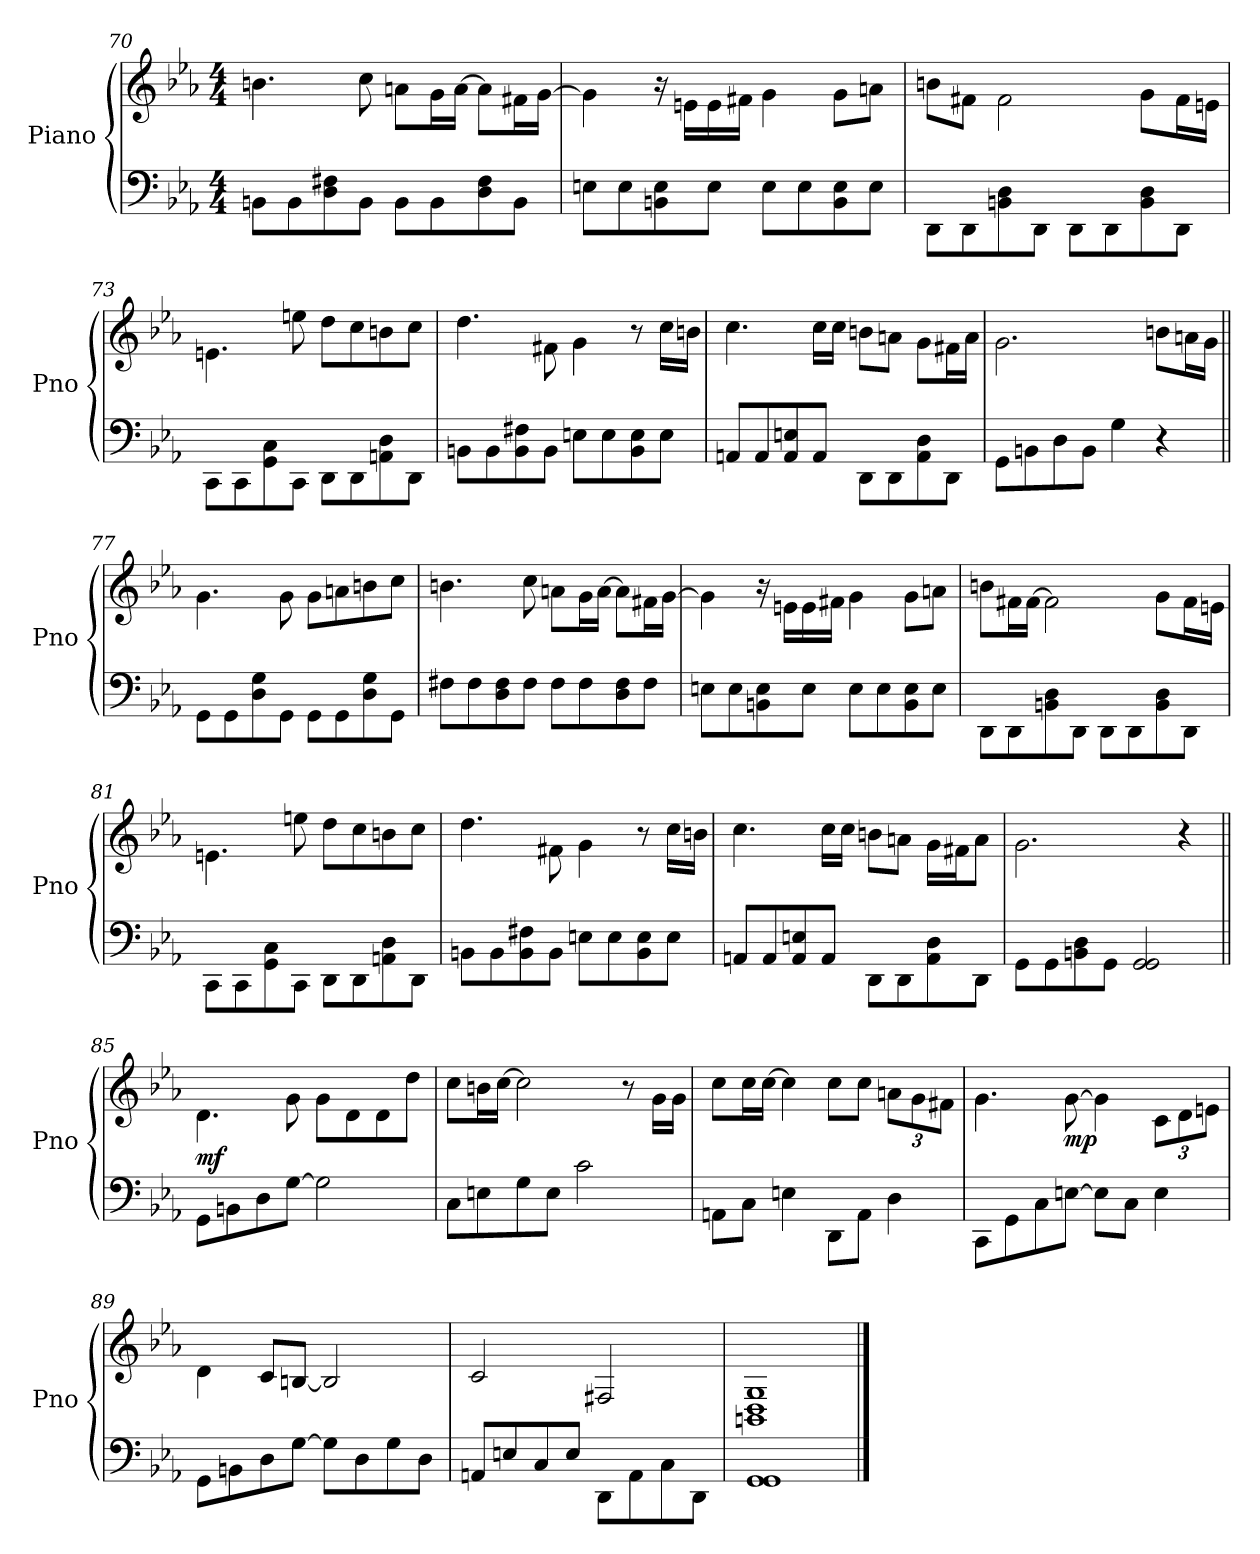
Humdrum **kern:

**kern	**dynam	**kern	**dynam
*part2	*part2	*part1	*part1
*staff2	*staff2	*staff1	*staff1
*I"Piano	*	*I"Piano	*
*I'Pno	*	*I'Pno	*
*clefF4	*	*clefG2	*
*k[b-e-a-]	*	*k[b-e-a-]	*
*M4/4	*	*M4/4	*
=70	=70	=70	=70
8BBn\L	.	4.bn\	.
8BB\	.	.	.
8D\ 8F#X\	.	.	.
8BB\J	.	8cc\	.
8BB\L	.	8an\L	.
8BB\	.	16g\L	.
.	.	[16a\JJ	.
8D\ 8F#\	.	8a\L]	.
8BB\J	.	16f#X\L	.
.	.	[16g\JJ	.
=71	=71	=71	=71
8En\L	.	4g\]	.
8E\	.	.	.
8BBn\ 8E\	.	16r	.
.	.	16en\LL	.
8E\J	.	16e\	.
.	.	16f#X\JJ	.
8E\L	.	4g\	.
8E\	.	.	.
8BB\ 8E\	.	8g\L	.
8E\J	.	8an\J	.
!!LO:PB:g=z
=72	=72	=72	=72
8DD\L	.	8bn\L	.
8DD\	.	8f#X\J	.
8BBn\ 8D\	.	2f#\	.
8DD\J	.	.	.
8DD\L	.	.	.
8DD\	.	.	.
8BB\ 8D\	.	8g\L	.
8DD\J	.	16f#\L	.
.	.	16en\JJ	.
=73	=73	=73	=73
8CC\L	.	4.en\	.
8CC\	.	.	.
8GG\ 8C\	.	.	.
8CC\J	.	8een\	.
8DD\L	.	8dd\L	.
8DD\	.	8cc\	.
8AAn\ 8D\	.	8bn\	.
8DD\J	.	8cc\J	.
=74	=74	=74	=74
8BBn\L	.	4.dd\	.
8BB\	.	.	.
8BB\ 8F#X\	.	.	.
8BB\J	.	8f#X\	.
8En\L	.	4g\	.
8E\	.	.	.
8BB\ 8E\	.	8r	.
8E\J	.	16cc\LL	.
.	.	16bn\JJ	.
!!LO:LB:g=z
=75	=75	=75	=75
8AAn/L	.	4.cc\	.
8AA/	.	.	.
8AA/ 8En/	.	.	.
8AA/J	.	16cc\LL	.
.	.	16cc\JJ	.
8DD\L	.	8bn\L	.
8DD\	.	8an\J	.
8AA\ 8D\	.	8g\L	.
8DD\J	.	16f#X\L	.
.	.	16a\JJ	.
=76	=76	=76	=76
8GG\L	.	2.g\	.
8BBn\	.	.	.
8D\	.	.	.
8BB\J	.	.	.
4G\	.	.	.
4r	.	8bn\L	.
.	.	16an\L	.
.	.	16g\JJ	.
=77||	=77||	=77||	=77||
8GG\L	.	4.g\	.
8GG\	.	.	.
8D\ 8G\	.	.	.
8GG\J	.	8g\	.
8GG\L	.	8g\L	.
8GG\	.	8an\	.
8D\ 8G\	.	8bn\	.
8GG\J	.	8cc\J	.
=78	=78	=78	=78
8F#X\L	.	4.bn\	.
8F#\	.	.	.
8D\ 8F#\	.	.	.
8F#\J	.	8cc\	.
8F#\L	.	8an\L	.
8F#\	.	16g\L	.
.	.	[16a\JJ	.
8D\ 8F#\	.	8a\L]	.
8F#\J	.	16f#X\L	.
.	.	[16g\JJ	.
!!LO:LB:g=z
=79	=79	=79	=79
8En\L	.	4g\]	.
8E\	.	.	.
8BBn\ 8E\	.	16r	.
.	.	16en\LL	.
8E\J	.	16e\	.
.	.	16f#X\JJ	.
8E\L	.	4g\	.
8E\	.	.	.
8BB\ 8E\	.	8g\L	.
8E\J	.	8an\J	.
=80	=80	=80	=80
8DD\L	.	8bn\L	.
8DD\	.	16f#X\L	.
.	.	[16f#\JJ	.
8BBn\ 8D\	.	2f#\]	.
8DD\J	.	.	.
8DD\L	.	.	.
8DD\	.	.	.
8BB\ 8D\	.	8g\L	.
8DD\J	.	16f#\L	.
.	.	16en\JJ	.
=81	=81	=81	=81
8CC\L	.	4.en\	.
8CC\	.	.	.
8GG\ 8C\	.	.	.
8CC\J	.	8een\	.
8DD\L	.	8dd\L	.
8DD\	.	8cc\	.
8AAn\ 8D\	.	8bn\	.
8DD\J	.	8cc\J	.
=82	=82	=82	=82
8BBn\L	.	4.dd\	.
8BB\	.	.	.
8BB\ 8F#X\	.	.	.
8BB\J	.	8f#X\	.
8En\L	.	4g\	.
8E\	.	.	.
8BB\ 8E\	.	8r	.
8E\J	.	16cc\LL	.
.	.	16bn\JJ	.
!!LO:LB:g=z
=83	=83	=83	=83
8AAn/L	.	4.cc\	.
8AA/	.	.	.
8AA/ 8En/	.	.	.
8AA/J	.	16cc\LL	.
.	.	16cc\JJ	.
8DD\L	.	8bn\L	.
8DD\	.	8an\J	.
8AA\ 8D\	.	16g\LL	.
.	.	16f#X\J	.
8DD\J	.	8a\J	.
=84	=84	=84	=84
8GG\L	.	2.g\	.
8GG\	.	.	.
8BBn\ 8D\	.	.	.
8GG\J	.	.	.
2GG/ 2GG/	.	.	.
.	.	4r	.
=85||	=85||	=85||	=85||
!	!LO:DY:a	!	!
8GG\L	mf	4.d\	.
8BBn\	.	.	.
8D\	.	.	.
[8G\J	.	8g\	.
2G\]	.	8g\L	.
.	.	8d\	.
.	.	8d\	.
.	.	8dd\J	.
=86	=86	=86	=86
8C\L	.	8cc\L	.
8En\	.	16bn\L	.
.	.	[16cc\JJ	.
8G\	.	2cc\]	.
8E\J	.	.	.
2c\	.	.	.
.	.	8r	.
.	.	16g\LL	.
.	.	16g\JJ	.
!!LO:LB:g=z
=87	=87	=87	=87
8AAn\L	.	8cc\L	.
8C\J	.	16cc\L	.
.	.	[16cc\JJ	.
4En\	.	4cc\]	.
8DD\L	.	8cc\L	.
8AA\J	.	8cc\J	.
4D\	.	12an\L	.
.	.	12g\	.
.	.	12f#X\J	.
=88	=88	=88	=88
8CC\L	.	4.g\	.
8GG\	.	.	.
8C\	.	.	.
!	!	!	!LO:DY:b
[8En\J	.	[8g\	mp
8E\L]	.	4g\]	.
8C\J	.	.	.
4E\	.	12c\L	.
.	.	12d\	.
.	.	12en\J	.
=89	=89	=89	=89
8GG\L	.	4d\	.
8BBn\	.	.	.
8D\	.	8c/L	.
[8G\J	.	[8Bn/J	.
8G\L]	.	2B/]	.
8D\	.	.	.
8G\	.	.	.
8D\J	.	.	.
=90	=90	=90	=90
8AAn/L	.	2c/	.
8En/	.	.	.
8C/	.	.	.
8E/J	.	.	.
8DD\L	.	2F#X/	.
8AA\	.	.	.
8C\	.	.	.
8DD\J	.	.	.
=91	=91	=91	=91
1GG 1GG	.	1BBn 1D 1G	.
==	==	==	==
*-	*-	*-	*-
